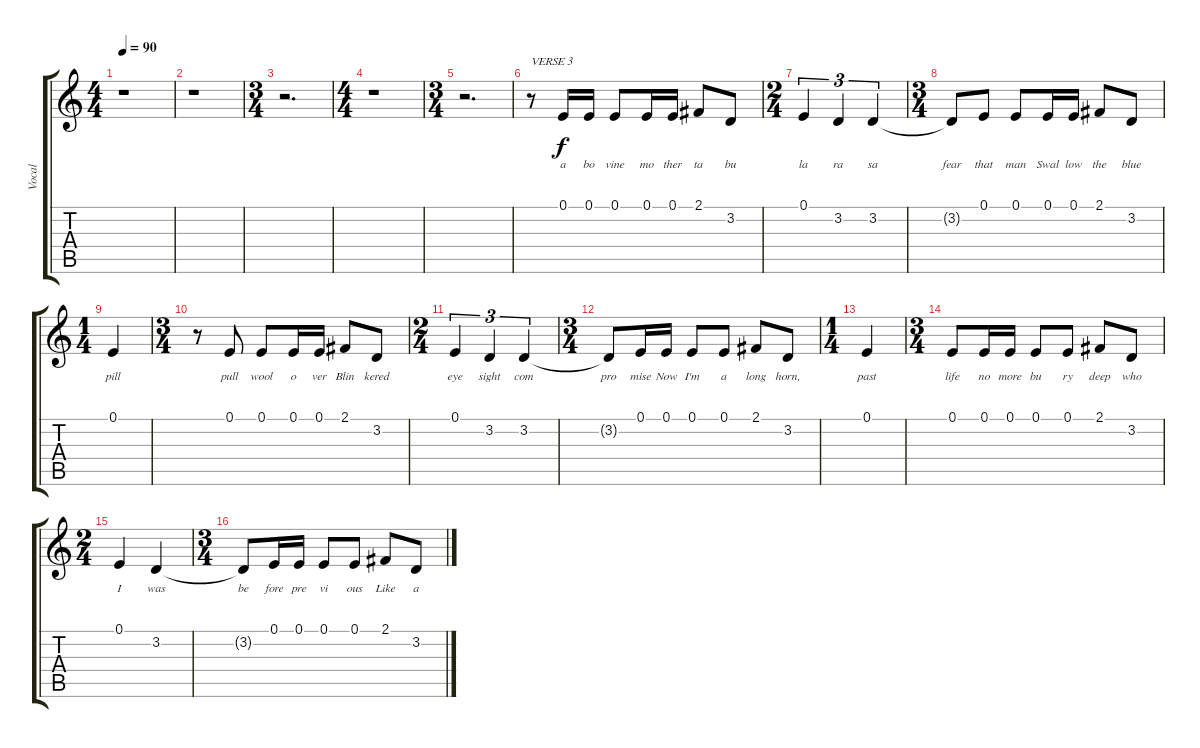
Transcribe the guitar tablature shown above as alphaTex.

\track ("Vocal" "Vocal") {instrument acousticgrandpiano}
\staff {score tabs}
\tuning (E4 B3 G3 D3 A2 E2) {hide}
\ts (4 4)
\tempo 90
\clef g2
\ks c
r.1{dy f} |
r.1 |
\ts (3 4)
r.2{d} |
\ts (4 4)
r.1 |
\ts (3 4)
r.2{d} |
r.8{txt "VERSE 3"} 0.1.16{lyrics (0 "a") lyrics (1 "") lyrics (2 "") lyrics (3 "") lyrics (4 "")} 0.1.16{lyrics (0 "bo") lyrics (1 "") lyrics (2 "") lyrics (3 "") lyrics (4 "")} 0.1.8{lyrics (0 "vine") lyrics (1 "") lyrics (2 "") lyrics (3 "") lyrics (4 "")} 0.1.16{lyrics (0 "mo") lyrics (1 "") lyrics (2 "") lyrics (3 "") lyrics (4 "")} 0.1.16{lyrics (0 "ther") lyrics (1 "") lyrics (2 "") lyrics (3 "") lyrics (4 "")} 2.1.8{lyrics (0 "ta") lyrics (1 "") lyrics (2 "") lyrics (3 "") lyrics (4 "")} 3.2.8{lyrics (0 "bu") lyrics (1 "") lyrics (2 "") lyrics (3 "") lyrics (4 "")} |
\ts (2 4)
0.1.4{tu (3 2) lyrics (0 "la") lyrics (1 "") lyrics (2 "") lyrics (3 "") lyrics (4 "")} 3.2.4{tu (3 2) lyrics (0 "ra") lyrics (1 "") lyrics (2 "") lyrics (3 "") lyrics (4 "")} 3.2.4{tu (3 2) lyrics (0 "sa") lyrics (1 "") lyrics (2 "") lyrics (3 "") lyrics (4 "")} |
\ts (3 4)
3.2{t}.8{lyrics (0 "fear") lyrics (1 "") lyrics (2 "") lyrics (3 "") lyrics (4 "")} 0.1.8{lyrics (0 "that") lyrics (1 "") lyrics (2 "") lyrics (3 "") lyrics (4 "")} 0.1.8{lyrics (0 "man") lyrics (1 "") lyrics (2 "") lyrics (3 "") lyrics (4 "")} 0.1.16{lyrics (0 "Swal") lyrics (1 "") lyrics (2 "") lyrics (3 "") lyrics (4 "")} 0.1.16{lyrics (0 "low") lyrics (1 "") lyrics (2 "") lyrics (3 "") lyrics (4 "")} 2.1.8{lyrics (0 "the") lyrics (1 "") lyrics (2 "") lyrics (3 "") lyrics (4 "")} 3.2.8{lyrics (0 "blue") lyrics (1 "") lyrics (2 "") lyrics (3 "") lyrics (4 "")} |
\ts (1 4)
0.1.4{lyrics (0 "pill") lyrics (1 "") lyrics (2 "") lyrics (3 "") lyrics (4 "")} |
\ts (3 4)
r.8 0.1.8{lyrics (0 "pull") lyrics (1 "") lyrics (2 "") lyrics (3 "") lyrics (4 "")} 0.1.8{lyrics (0 "wool") lyrics (1 "") lyrics (2 "") lyrics (3 "") lyrics (4 "")} 0.1.16{lyrics (0 "o") lyrics (1 "") lyrics (2 "") lyrics (3 "") lyrics (4 "")} 0.1.16{lyrics (0 "ver") lyrics (1 "") lyrics (2 "") lyrics (3 "") lyrics (4 "")} 2.1.8{lyrics (0 "Blin") lyrics (1 "") lyrics (2 "") lyrics (3 "") lyrics (4 "")} 3.2.8{lyrics (0 "kered") lyrics (1 "") lyrics (2 "") lyrics (3 "") lyrics (4 "")} |
\ts (2 4)
0.1.4{tu (3 2) lyrics (0 "eye") lyrics (1 "") lyrics (2 "") lyrics (3 "") lyrics (4 "")} 3.2.4{tu (3 2) lyrics (0 "sight") lyrics (1 "") lyrics (2 "") lyrics (3 "") lyrics (4 "")} 3.2.4{tu (3 2) lyrics (0 "com") lyrics (1 "") lyrics (2 "") lyrics (3 "") lyrics (4 "")} |
\ts (3 4)
3.2{t}.8{lyrics (0 "pro") lyrics (1 "") lyrics (2 "") lyrics (3 "") lyrics (4 "")} 0.1.16{lyrics (0 "mise") lyrics (1 "") lyrics (2 "") lyrics (3 "") lyrics (4 "")} 0.1.16{lyrics (0 "Now") lyrics (1 "") lyrics (2 "") lyrics (3 "") lyrics (4 "")} 0.1.8{lyrics (0 "I'm") lyrics (1 "") lyrics (2 "") lyrics (3 "") lyrics (4 "")} 0.1.8{lyrics (0 "a") lyrics (1 "") lyrics (2 "") lyrics (3 "") lyrics (4 "")} 2.1.8{lyrics (0 "long") lyrics (1 "") lyrics (2 "") lyrics (3 "") lyrics (4 "")} 3.2.8{lyrics (0 "horn,") lyrics (1 "") lyrics (2 "") lyrics (3 "") lyrics (4 "")} |
\ts (1 4)
0.1.4{lyrics (0 "past") lyrics (1 "") lyrics (2 "") lyrics (3 "") lyrics (4 "")} |
\ts (3 4)
0.1.8{lyrics (0 "life") lyrics (1 "") lyrics (2 "") lyrics (3 "") lyrics (4 "")} 0.1.16{lyrics (0 "no") lyrics (1 "") lyrics (2 "") lyrics (3 "") lyrics (4 "")} 0.1.16{lyrics (0 "more") lyrics (1 "") lyrics (2 "") lyrics (3 "") lyrics (4 "")} 0.1.8{lyrics (0 "bu") lyrics (1 "") lyrics (2 "") lyrics (3 "") lyrics (4 "")} 0.1.8{lyrics (0 "ry") lyrics (1 "") lyrics (2 "") lyrics (3 "") lyrics (4 "")} 2.1.8{lyrics (0 "deep") lyrics (1 "") lyrics (2 "") lyrics (3 "") lyrics (4 "")} 3.2.8{lyrics (0 "who") lyrics (1 "") lyrics (2 "") lyrics (3 "") lyrics (4 "")} |
\ts (2 4)
0.1.4{lyrics (0 "I") lyrics (1 "") lyrics (2 "") lyrics (3 "") lyrics (4 "")} 3.2.4{lyrics (0 "was") lyrics (1 "") lyrics (2 "") lyrics (3 "") lyrics (4 "")} |
\ts (3 4)
3.2{t}.8{lyrics (0 "be") lyrics (1 "") lyrics (2 "") lyrics (3 "") lyrics (4 "")} 0.1.16{lyrics (0 "fore") lyrics (1 "") lyrics (2 "") lyrics (3 "") lyrics (4 "")} 0.1.16{lyrics (0 "pre") lyrics (1 "") lyrics (2 "") lyrics (3 "") lyrics (4 "")} 0.1.8{lyrics (0 "vi") lyrics (1 "") lyrics (2 "") lyrics (3 "") lyrics (4 "")} 0.1.8{lyrics (0 "ous") lyrics (1 "") lyrics (2 "") lyrics (3 "") lyrics (4 "")} 2.1.8{lyrics (0 "Like") lyrics (1 "") lyrics (2 "") lyrics (3 "") lyrics (4 "")} 3.2.8{lyrics (0 "a") lyrics (1 "") lyrics (2 "") lyrics (3 "") lyrics (4 "")}
